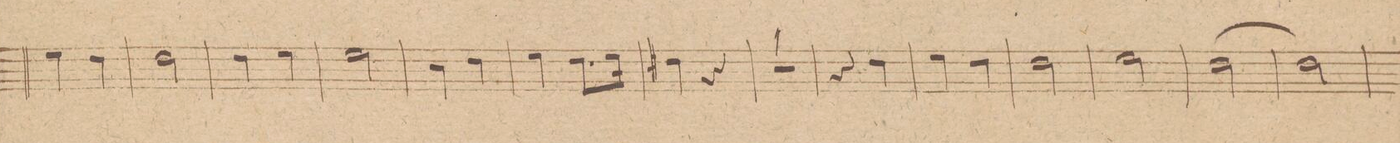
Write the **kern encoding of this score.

**kern
*I"Corno 1mo in F
*clefG2
*k[b-]
*M2/4
4a\
4g\
=55
2g\
=56
4g\
4a\
=57
2a\
=58
4f\
4g\
=59
4a\
8.g\L
16a\Jk
=60
4g#X\
4r
=61
2r
=62
4r
4g\
=63
4a\
4g\
=64
2g\
=65
2a\
=66
[2g\
=67
2g\]
=68
*-
